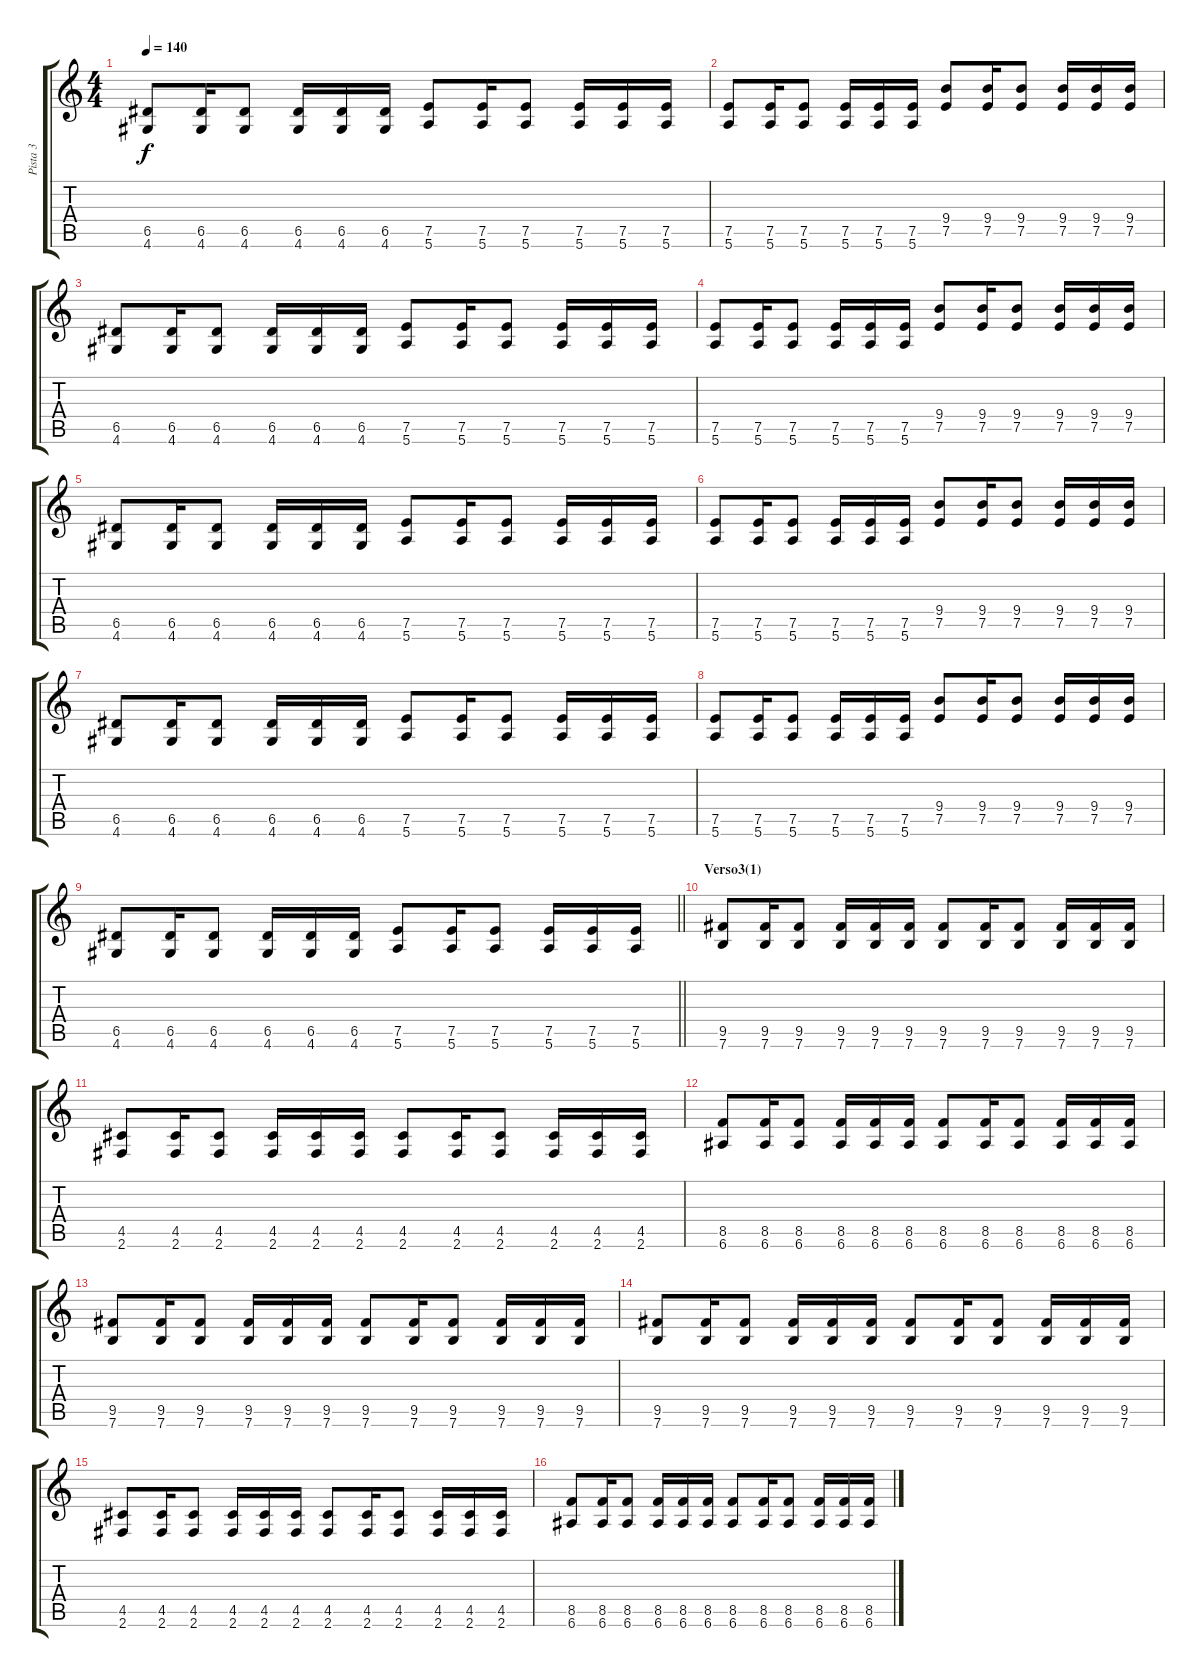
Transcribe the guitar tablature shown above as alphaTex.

\track ("Pista 3" "Pista 3") {instrument distortionguitar}
\staff {score tabs}
\tuning (E4 B3 G3 D3 A2 E2) {hide}
\ts (4 4)
\tempo 140
\clef g2
\ks c
(6.5 4.6).8{dy f} (6.5 4.6).16 (6.5 4.6).8 (6.5 4.6).16 (6.5 4.6).16 (6.5 4.6).16 (7.5 5.6).8 (7.5 5.6).16 (7.5 5.6).8 (7.5 5.6).16 (7.5 5.6).16 (7.5 5.6).16 |
(7.5 5.6).8 (7.5 5.6).16 (7.5 5.6).8 (7.5 5.6).16 (7.5 5.6).16 (7.5 5.6).16 (9.4 7.5).8 (9.4 7.5).16 (9.4 7.5).8 (9.4 7.5).16 (9.4 7.5).16 (9.4 7.5).16 |
(6.5 4.6).8 (6.5 4.6).16 (6.5 4.6).8 (6.5 4.6).16 (6.5 4.6).16 (6.5 4.6).16 (7.5 5.6).8 (7.5 5.6).16 (7.5 5.6).8 (7.5 5.6).16 (7.5 5.6).16 (7.5 5.6).16 |
(7.5 5.6).8 (7.5 5.6).16 (7.5 5.6).8 (7.5 5.6).16 (7.5 5.6).16 (7.5 5.6).16 (9.4 7.5).8 (9.4 7.5).16 (9.4 7.5).8 (9.4 7.5).16 (9.4 7.5).16 (9.4 7.5).16 |
(6.5 4.6).8 (6.5 4.6).16 (6.5 4.6).8 (6.5 4.6).16 (6.5 4.6).16 (6.5 4.6).16 (7.5 5.6).8 (7.5 5.6).16 (7.5 5.6).8 (7.5 5.6).16 (7.5 5.6).16 (7.5 5.6).16 |
(7.5 5.6).8 (7.5 5.6).16 (7.5 5.6).8 (7.5 5.6).16 (7.5 5.6).16 (7.5 5.6).16 (9.4 7.5).8 (9.4 7.5).16 (9.4 7.5).8 (9.4 7.5).16 (9.4 7.5).16 (9.4 7.5).16 |
(6.5 4.6).8 (6.5 4.6).16 (6.5 4.6).8 (6.5 4.6).16 (6.5 4.6).16 (6.5 4.6).16 (7.5 5.6).8 (7.5 5.6).16 (7.5 5.6).8 (7.5 5.6).16 (7.5 5.6).16 (7.5 5.6).16 |
(7.5 5.6).8 (7.5 5.6).16 (7.5 5.6).8 (7.5 5.6).16 (7.5 5.6).16 (7.5 5.6).16 (9.4 7.5).8 (9.4 7.5).16 (9.4 7.5).8 (9.4 7.5).16 (9.4 7.5).16 (9.4 7.5).16 |
\barLineRight lightlight
(6.5 4.6).8 (6.5 4.6).16 (6.5 4.6).8 (6.5 4.6).16 (6.5 4.6).16 (6.5 4.6).16 (7.5 5.6).8 (7.5 5.6).16 (7.5 5.6).8 (7.5 5.6).16 (7.5 5.6).16 (7.5 5.6).16 |
\section ("" "Verso3(1)")
(9.5 7.6).8 (9.5 7.6).16 (9.5 7.6).8 (9.5 7.6).16 (9.5 7.6).16 (9.5 7.6).16 (9.5 7.6).8 (9.5 7.6).16 (9.5 7.6).8 (9.5 7.6).16 (9.5 7.6).16 (9.5 7.6).16 |
(4.5 2.6).8 (4.5 2.6).16 (4.5 2.6).8 (4.5 2.6).16 (4.5 2.6).16 (4.5 2.6).16 (4.5 2.6).8 (4.5 2.6).16 (4.5 2.6).8 (4.5 2.6).16 (4.5 2.6).16 (4.5 2.6).16 |
(8.5 6.6).8 (8.5 6.6).16 (8.5 6.6).8 (8.5 6.6).16 (8.5 6.6).16 (8.5 6.6).16 (8.5 6.6).8 (8.5 6.6).16 (8.5 6.6).8 (8.5 6.6).16 (8.5 6.6).16 (8.5 6.6).16 |
(9.5 7.6).8 (9.5 7.6).16 (9.5 7.6).8 (9.5 7.6).16 (9.5 7.6).16 (9.5 7.6).16 (9.5 7.6).8 (9.5 7.6).16 (9.5 7.6).8 (9.5 7.6).16 (9.5 7.6).16 (9.5 7.6).16 |
(9.5 7.6).8 (9.5 7.6).16 (9.5 7.6).8 (9.5 7.6).16 (9.5 7.6).16 (9.5 7.6).16 (9.5 7.6).8 (9.5 7.6).16 (9.5 7.6).8 (9.5 7.6).16 (9.5 7.6).16 (9.5 7.6).16 |
(4.5 2.6).8 (4.5 2.6).16 (4.5 2.6).8 (4.5 2.6).16 (4.5 2.6).16 (4.5 2.6).16 (4.5 2.6).8 (4.5 2.6).16 (4.5 2.6).8 (4.5 2.6).16 (4.5 2.6).16 (4.5 2.6).16 |
(8.5 6.6).8 (8.5 6.6).16 (8.5 6.6).8 (8.5 6.6).16 (8.5 6.6).16 (8.5 6.6).16 (8.5 6.6).8 (8.5 6.6).16 (8.5 6.6).8 (8.5 6.6).16 (8.5 6.6).16 (8.5 6.6).16
